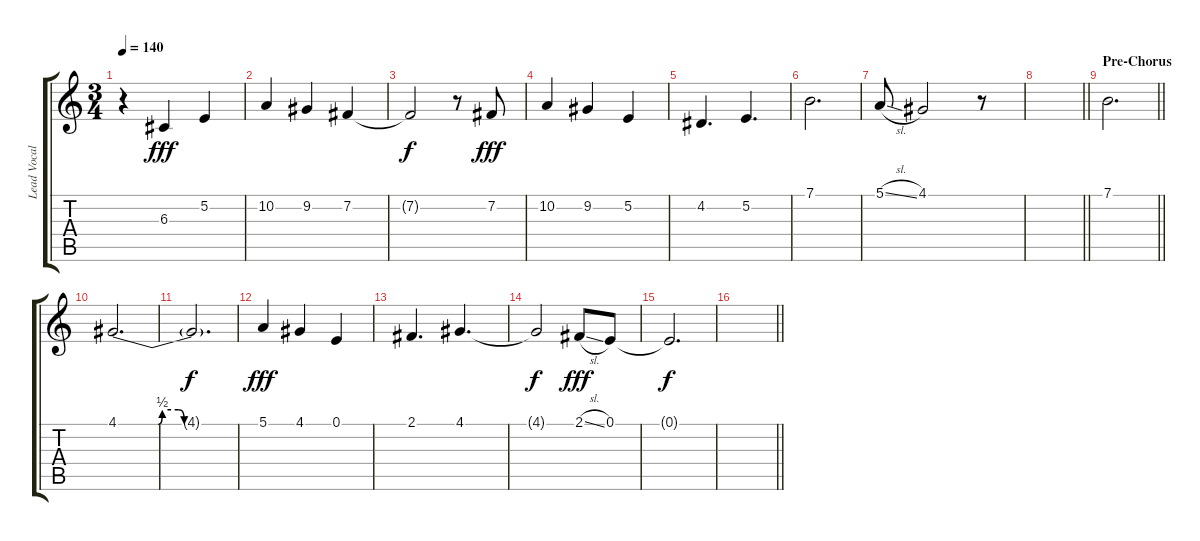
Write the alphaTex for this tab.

\track ("Lead Vocals" "Lead Vocal") {instrument ocarina}
\staff {score tabs}
\tuning (E4 B3 G3 D3 A2 E2) {hide}
\ts (3 4)
\tempo 140
\clef g2
\ks c
r.4{dy f} 6.3.4{dy fff} 5.2.4 |
10.2.4 9.2.4 7.2.4 |
7.2{t}.2{dy f} r.8 7.2.8{dy fff} |
10.2.4 9.2.4 5.2.4 |
4.2.4{d} 5.2.4{d} |
7.1.2{d} |
5.1{sl}.8 4.1.2 r.8 |
\barLineRight lightlight
|
\section ("" "Pre-Chorus")
\barLineRight lightlight
7.1.2{d} |
4.1{be (custom 0 0 20 0 22 2 30 2 33 0 60 0)}.2{d} |
4.1{t}.2{d dy f} |
5.1.4{dy fff} 4.1.4 0.1.4 |
2.1.4{d} 4.1.4{d} |
4.1{t}.2{dy f} 2.1{sl}.8{dy fff} 0.1.8 |
0.1{t}.2{d dy f} |
\barLineRight lightlight
